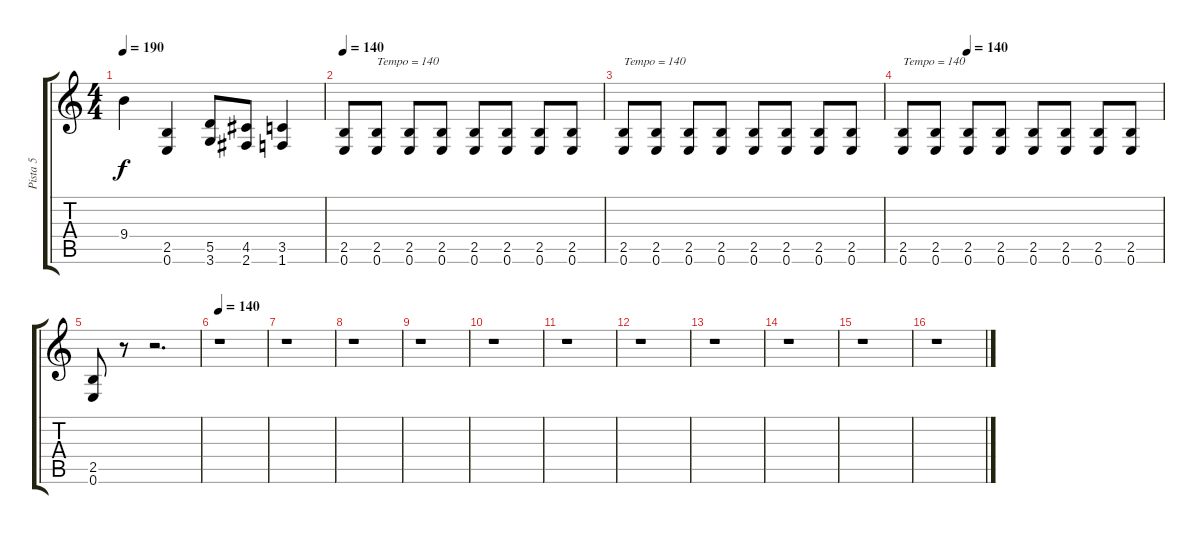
\track ("Pista 5" "Pista 5") {instrument distortionguitar}
\staff {score tabs}
\tuning (E4 B3 G3 D3 A2 E2) {hide}
\ts (4 4)
\tempo 190
\clef g2
\ks c
9.4{t}.4{dy f} (2.5 0.6).4 (5.5 3.6).8 (4.5 2.6).8 (3.5 1.6).4 |
\tempo 140
(2.5 0.6).8 (2.5 0.6).8{txt "Tempo = 140"} (2.5 0.6).8 (2.5 0.6).8 (2.5 0.6).8 (2.5 0.6).8 (2.5 0.6).8 (2.5 0.6).8 |
(2.5 0.6).8{txt "Tempo = 140"} (2.5 0.6).8 (2.5 0.6).8 (2.5 0.6).8 (2.5 0.6).8 (2.5 0.6).8 (2.5 0.6).8 (2.5 0.6).8 |
\tempo (140 0.25)
(2.5 0.6).8{txt "Tempo = 140"} (2.5 0.6).8 (2.5 0.6).8 (2.5 0.6).8 (2.5 0.6).8 (2.5 0.6).8 (2.5 0.6).8 (2.5 0.6).8 |
(2.5 0.6).8 r.8 r.2{d} |
\tempo 140
r.1 |
r.1 |
r.1 |
r.1 |
r.1 |
r.1 |
r.1 |
r.1 |
r.1 |
r.1 |
r.1
